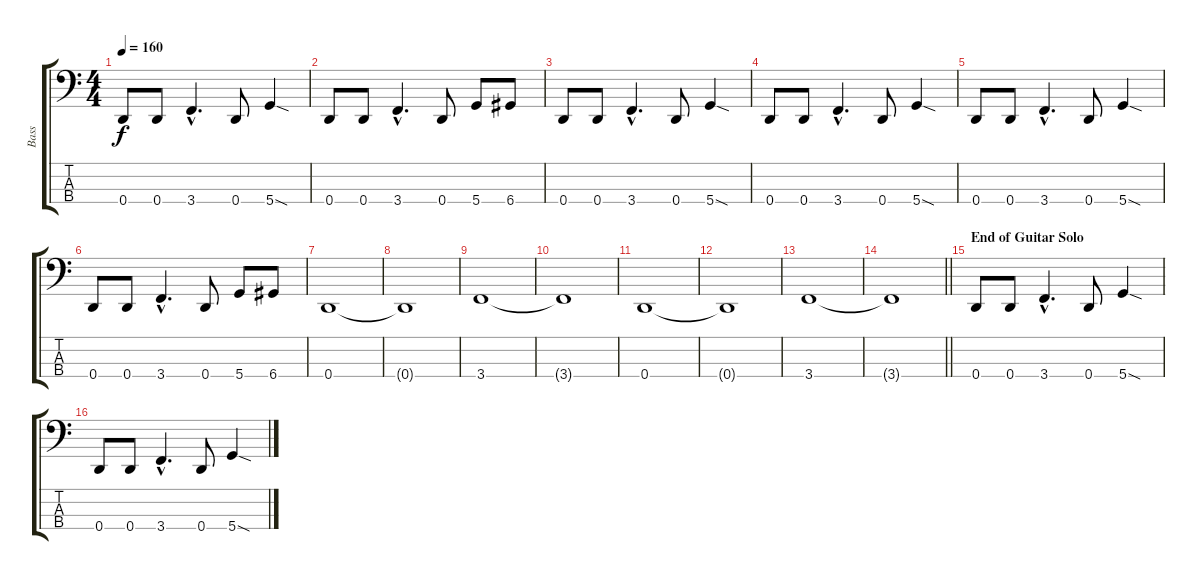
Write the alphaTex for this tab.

\track ("Bass" "Bass") {instrument electricbassfinger}
\staff {score tabs}
\tuning (G2 D2 A1 D1) {hide}
\ts (4 4)
\tempo 160
\clef f4
\ks c
0.4.8{dy f} 0.4.8 3.4{hac}.4{d} 0.4.8 5.4{sod}.4 |
0.4.8 0.4.8 3.4{hac}.4{d} 0.4.8 5.4.8 6.4.8 |
0.4.8 0.4.8 3.4{hac}.4{d} 0.4.8 5.4{sod}.4 |
0.4.8 0.4.8 3.4{hac}.4{d} 0.4.8 5.4{sod}.4 |
0.4.8 0.4.8 3.4{hac}.4{d} 0.4.8 5.4{sod}.4 |
0.4.8 0.4.8 3.4{hac}.4{d} 0.4.8 5.4.8 6.4.8 |
0.4.1 |
0.4{t}.1 |
3.4.1 |
3.4{t}.1 |
0.4.1 |
0.4{t}.1 |
3.4.1 |
\barLineRight lightlight
3.4{t}.1 |
\section ("" "End of Guitar Solo")
0.4.8 0.4.8 3.4{hac}.4{d} 0.4.8 5.4{sod}.4 |
0.4.8 0.4.8 3.4{hac}.4{d} 0.4.8 5.4{sod}.4
